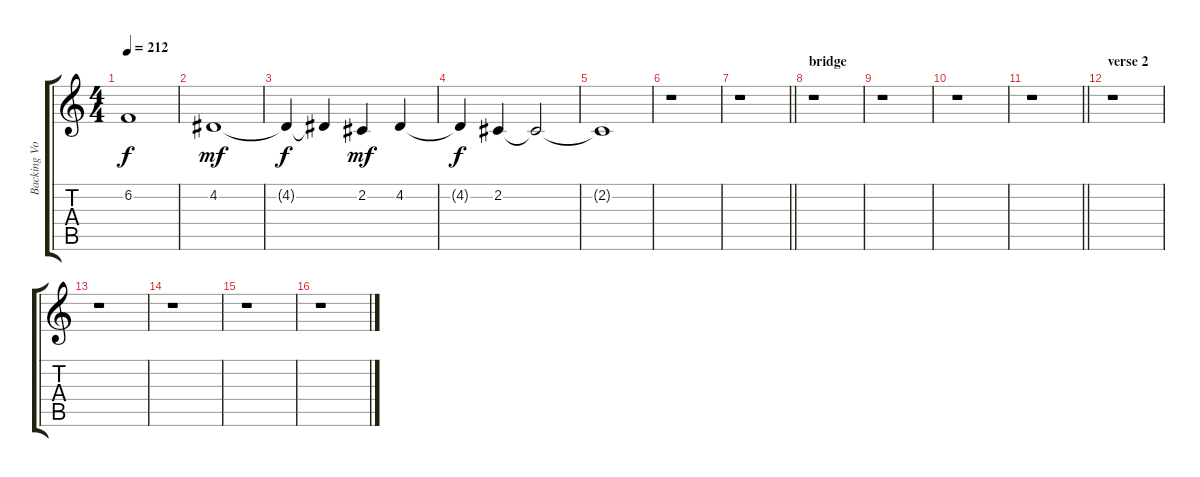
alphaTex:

\track ("Backing Vocals" "Backing Vo") {instrument lead1square}
\staff {score tabs}
\tuning (E4 B3 G3 D3 A2 E2) {hide}
\ts (4 4)
\tempo 212
\clef g2
\ks c
6.2{t}.1{dy f} |
4.2.1{dy mf} |
4.2{t}.4{dy f} 4.2{t}.4 2.2.4{dy mf} 4.2.4 |
4.2{t}.4{dy f} 2.2.4 2.2{t}.2 |
2.2{t}.1 |
r.1 |
\barLineRight lightlight
r.1 |
\section ("" "bridge")
r.1 |
r.1 |
r.1 |
\barLineRight lightlight
r.1 |
\section ("" "verse 2")
r.1 |
r.1 |
r.1 |
r.1 |
r.1
